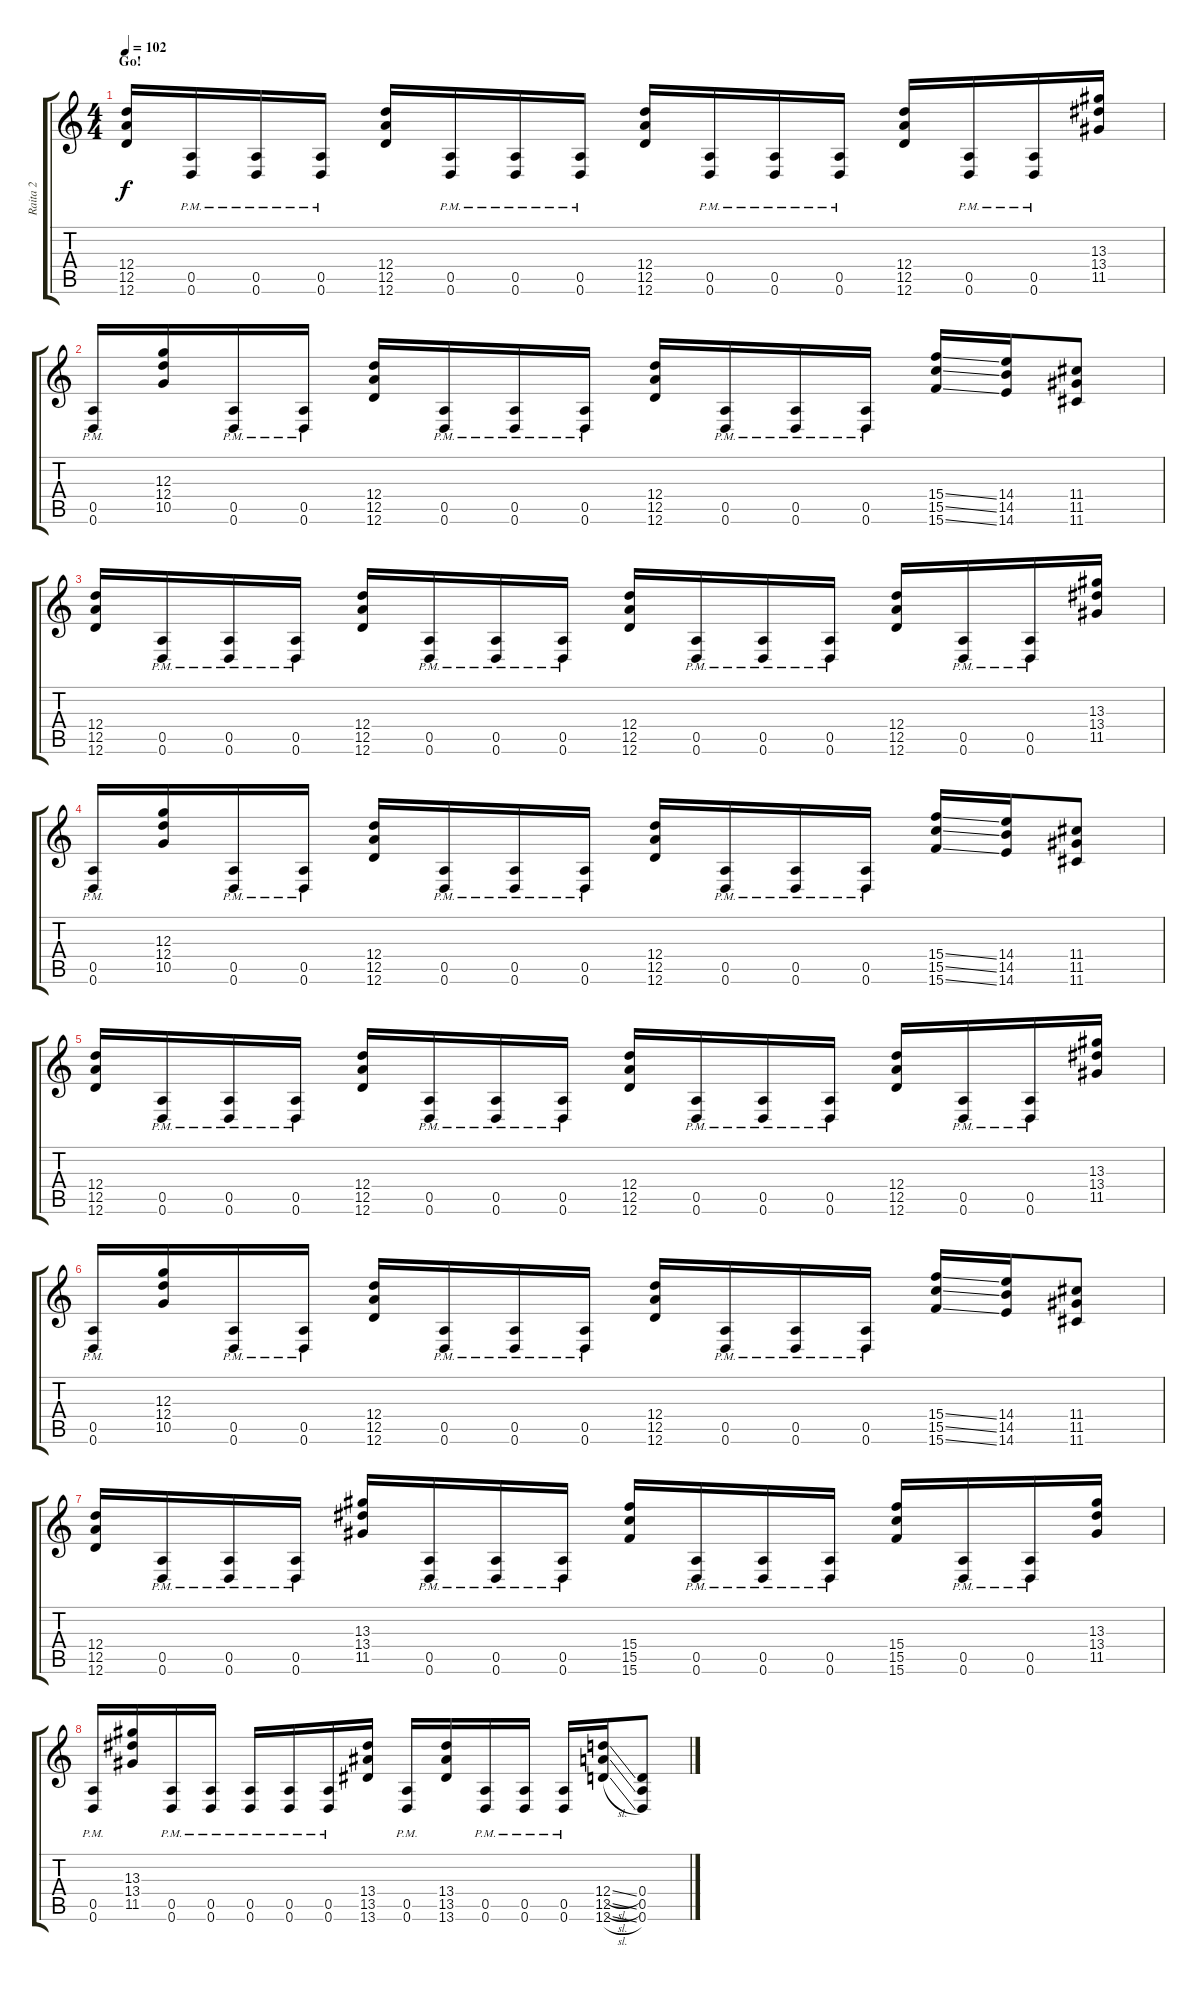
\track ("Raita 2" "Raita 2") {instrument distortionguitar}
\staff {score tabs}
\tuning (E4 B3 G3 D3 A2 D2) {hide}
\ts (4 4)
\section ("" "Go!")
\tempo 102
\clef g2
\ks c
(12.4 12.5 12.6).16{dy f} (0.5{pm} 0.6{pm}).16 (0.5{pm} 0.6{pm}).16 (0.5{pm} 0.6{pm}).16 (12.4 12.5 12.6).16 (0.5{pm} 0.6{pm}).16 (0.5{pm} 0.6{pm}).16 (0.5{pm} 0.6{pm}).16 (12.4 12.5 12.6).16 (0.5{pm} 0.6{pm}).16 (0.5{pm} 0.6{pm}).16 (0.5{pm} 0.6{pm}).16 (12.4 12.5 12.6).16 (0.5{pm} 0.6{pm}).16 (0.5{pm} 0.6{pm}).16 (13.3 13.4 11.5).16 |
(0.5{pm} 0.6{pm}).16 (12.3 12.4 10.5).16 (0.5{pm} 0.6{pm}).16 (0.5{pm} 0.6{pm}).16 (12.4 12.5 12.6).16 (0.5{pm} 0.6{pm}).16 (0.5{pm} 0.6{pm}).16 (0.5{pm} 0.6{pm}).16 (12.4 12.5 12.6).16 (0.5{pm} 0.6{pm}).16 (0.5{pm} 0.6{pm}).16 (0.5{pm} 0.6{pm}).16 (15.4{ss} 15.5{ss} 15.6{ss}).16 (14.4 14.5 14.6).16 (11.4 11.5 11.6).8 |
(12.4 12.5 12.6).16 (0.5{pm} 0.6{pm}).16 (0.5{pm} 0.6{pm}).16 (0.5{pm} 0.6{pm}).16 (12.4 12.5 12.6).16 (0.5{pm} 0.6{pm}).16 (0.5{pm} 0.6{pm}).16 (0.5{pm} 0.6{pm}).16 (12.4 12.5 12.6).16 (0.5{pm} 0.6{pm}).16 (0.5{pm} 0.6{pm}).16 (0.5{pm} 0.6{pm}).16 (12.4 12.5 12.6).16 (0.5{pm} 0.6{pm}).16 (0.5{pm} 0.6{pm}).16 (13.3 13.4 11.5).16 |
(0.5{pm} 0.6{pm}).16 (12.3 12.4 10.5).16 (0.5{pm} 0.6{pm}).16 (0.5{pm} 0.6{pm}).16 (12.4 12.5 12.6).16 (0.5{pm} 0.6{pm}).16 (0.5{pm} 0.6{pm}).16 (0.5{pm} 0.6{pm}).16 (12.4 12.5 12.6).16 (0.5{pm} 0.6{pm}).16 (0.5{pm} 0.6{pm}).16 (0.5{pm} 0.6{pm}).16 (15.4{ss} 15.5{ss} 15.6{ss}).16 (14.4 14.5 14.6).16 (11.4 11.5 11.6).8 |
(12.4 12.5 12.6).16 (0.5{pm} 0.6{pm}).16 (0.5{pm} 0.6{pm}).16 (0.5{pm} 0.6{pm}).16 (12.4 12.5 12.6).16 (0.5{pm} 0.6{pm}).16 (0.5{pm} 0.6{pm}).16 (0.5{pm} 0.6{pm}).16 (12.4 12.5 12.6).16 (0.5{pm} 0.6{pm}).16 (0.5{pm} 0.6{pm}).16 (0.5{pm} 0.6{pm}).16 (12.4 12.5 12.6).16 (0.5{pm} 0.6{pm}).16 (0.5{pm} 0.6{pm}).16 (13.3 13.4 11.5).16 |
(0.5{pm} 0.6{pm}).16 (12.3 12.4 10.5).16 (0.5{pm} 0.6{pm}).16 (0.5{pm} 0.6{pm}).16 (12.4 12.5 12.6).16 (0.5{pm} 0.6{pm}).16 (0.5{pm} 0.6{pm}).16 (0.5{pm} 0.6{pm}).16 (12.4 12.5 12.6).16 (0.5{pm} 0.6{pm}).16 (0.5{pm} 0.6{pm}).16 (0.5{pm} 0.6{pm}).16 (15.4{ss} 15.5{ss} 15.6{ss}).16 (14.4 14.5 14.6).16 (11.4 11.5 11.6).8 |
(12.4 12.5 12.6).16 (0.5{pm} 0.6{pm}).16 (0.5{pm} 0.6{pm}).16 (0.5{pm} 0.6{pm}).16 (13.3 13.4 11.5).16 (0.5{pm} 0.6{pm}).16 (0.5{pm} 0.6{pm}).16 (0.5{pm} 0.6{pm}).16 (15.4 15.5 15.6).16 (0.5{pm} 0.6{pm}).16 (0.5{pm} 0.6{pm}).16 (0.5{pm} 0.6{pm}).16 (15.4 15.5 15.6).16 (0.5{pm} 0.6{pm}).16 (0.5{pm} 0.6{pm}).16 (13.3 13.4 11.5).16 |
(0.5{pm} 0.6{pm}).16 (13.3 13.4 11.5).16 (0.5{pm} 0.6{pm}).16 (0.5{pm} 0.6{pm}).16 (0.5{pm} 0.6{pm}).16 (0.5{pm} 0.6{pm}).16 (0.5{pm} 0.6{pm}).16 (13.4 13.5 13.6).16 (0.5{pm} 0.6{pm}).16 (13.4 13.5 13.6).16 (0.5{pm} 0.6{pm}).16 (0.5{pm} 0.6{pm}).16 (0.5{pm} 0.6{pm}).16 (12.4{sl} 12.5{sl} 12.6{sl}).16 (0.4 0.5 0.6).8
